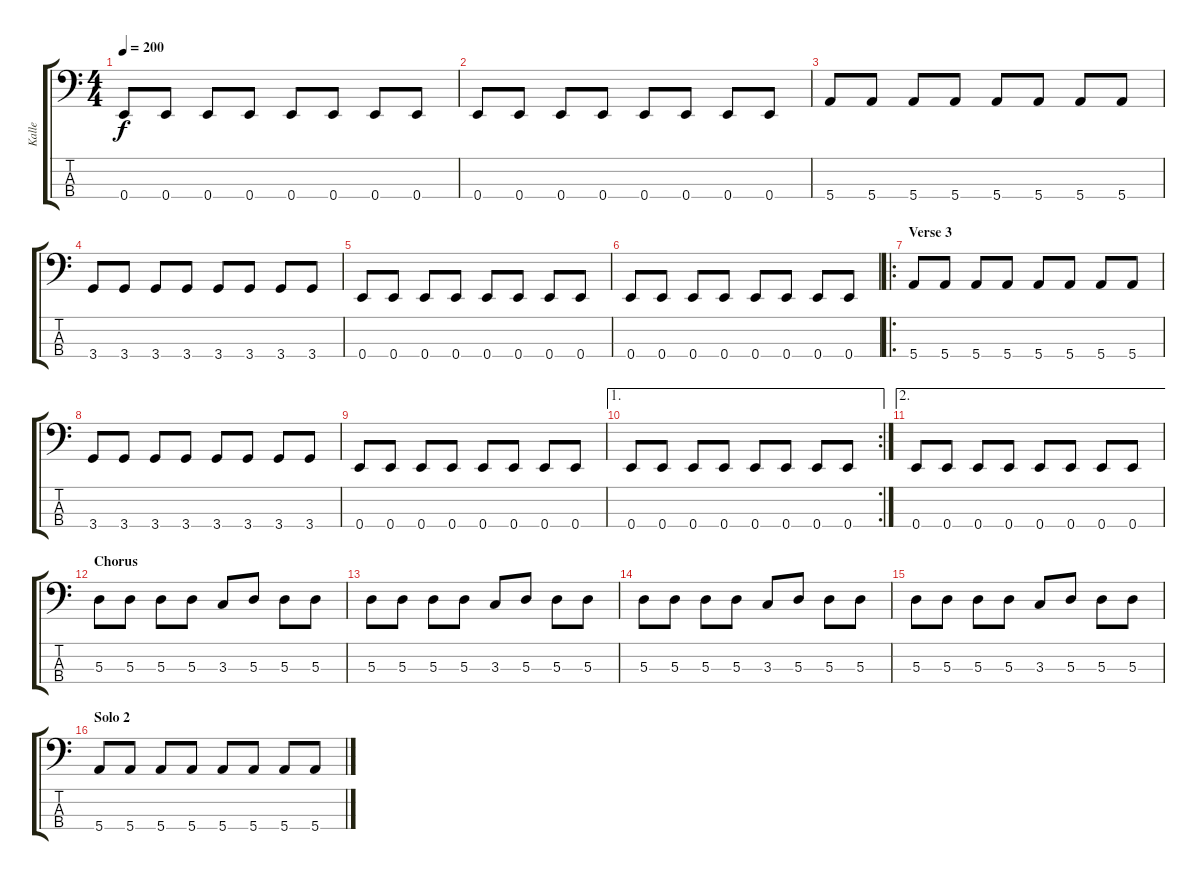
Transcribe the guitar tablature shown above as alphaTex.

\track ("Kalle" "Kalle") {instrument electricbasspick}
\staff {score tabs}
\tuning (G2 D2 A1 E1) {hide}
\ts (4 4)
\tempo 200
\clef f4
\ks c
0.4.8{dy f} 0.4.8 0.4.8 0.4.8 0.4.8 0.4.8 0.4.8 0.4.8 |
0.4.8 0.4.8 0.4.8 0.4.8 0.4.8 0.4.8 0.4.8 0.4.8 |
5.4.8 5.4.8 5.4.8 5.4.8 5.4.8 5.4.8 5.4.8 5.4.8 |
3.4.8 3.4.8 3.4.8 3.4.8 3.4.8 3.4.8 3.4.8 3.4.8 |
0.4.8 0.4.8 0.4.8 0.4.8 0.4.8 0.4.8 0.4.8 0.4.8 |
0.4.8 0.4.8 0.4.8 0.4.8 0.4.8 0.4.8 0.4.8 0.4.8 |
\ro
\section ("" "Verse 3")
5.4.8 5.4.8 5.4.8 5.4.8 5.4.8 5.4.8 5.4.8 5.4.8 |
3.4.8 3.4.8 3.4.8 3.4.8 3.4.8 3.4.8 3.4.8 3.4.8 |
0.4.8 0.4.8 0.4.8 0.4.8 0.4.8 0.4.8 0.4.8 0.4.8 |
\ae 1
\rc 2
0.4.8 0.4.8 0.4.8 0.4.8 0.4.8 0.4.8 0.4.8 0.4.8 |
\ae 2
0.4.8 0.4.8 0.4.8 0.4.8 0.4.8 0.4.8 0.4.8 0.4.8 |
\section ("" "Chorus")
5.3.8 5.3.8 5.3.8 5.3.8 3.3.8 5.3.8 5.3.8 5.3.8 |
5.3.8 5.3.8 5.3.8 5.3.8 3.3.8 5.3.8 5.3.8 5.3.8 |
5.3.8 5.3.8 5.3.8 5.3.8 3.3.8 5.3.8 5.3.8 5.3.8 |
5.3.8 5.3.8 5.3.8 5.3.8 3.3.8 5.3.8 5.3.8 5.3.8 |
\section ("" "Solo 2")
5.4.8 5.4.8 5.4.8 5.4.8 5.4.8 5.4.8 5.4.8 5.4.8
